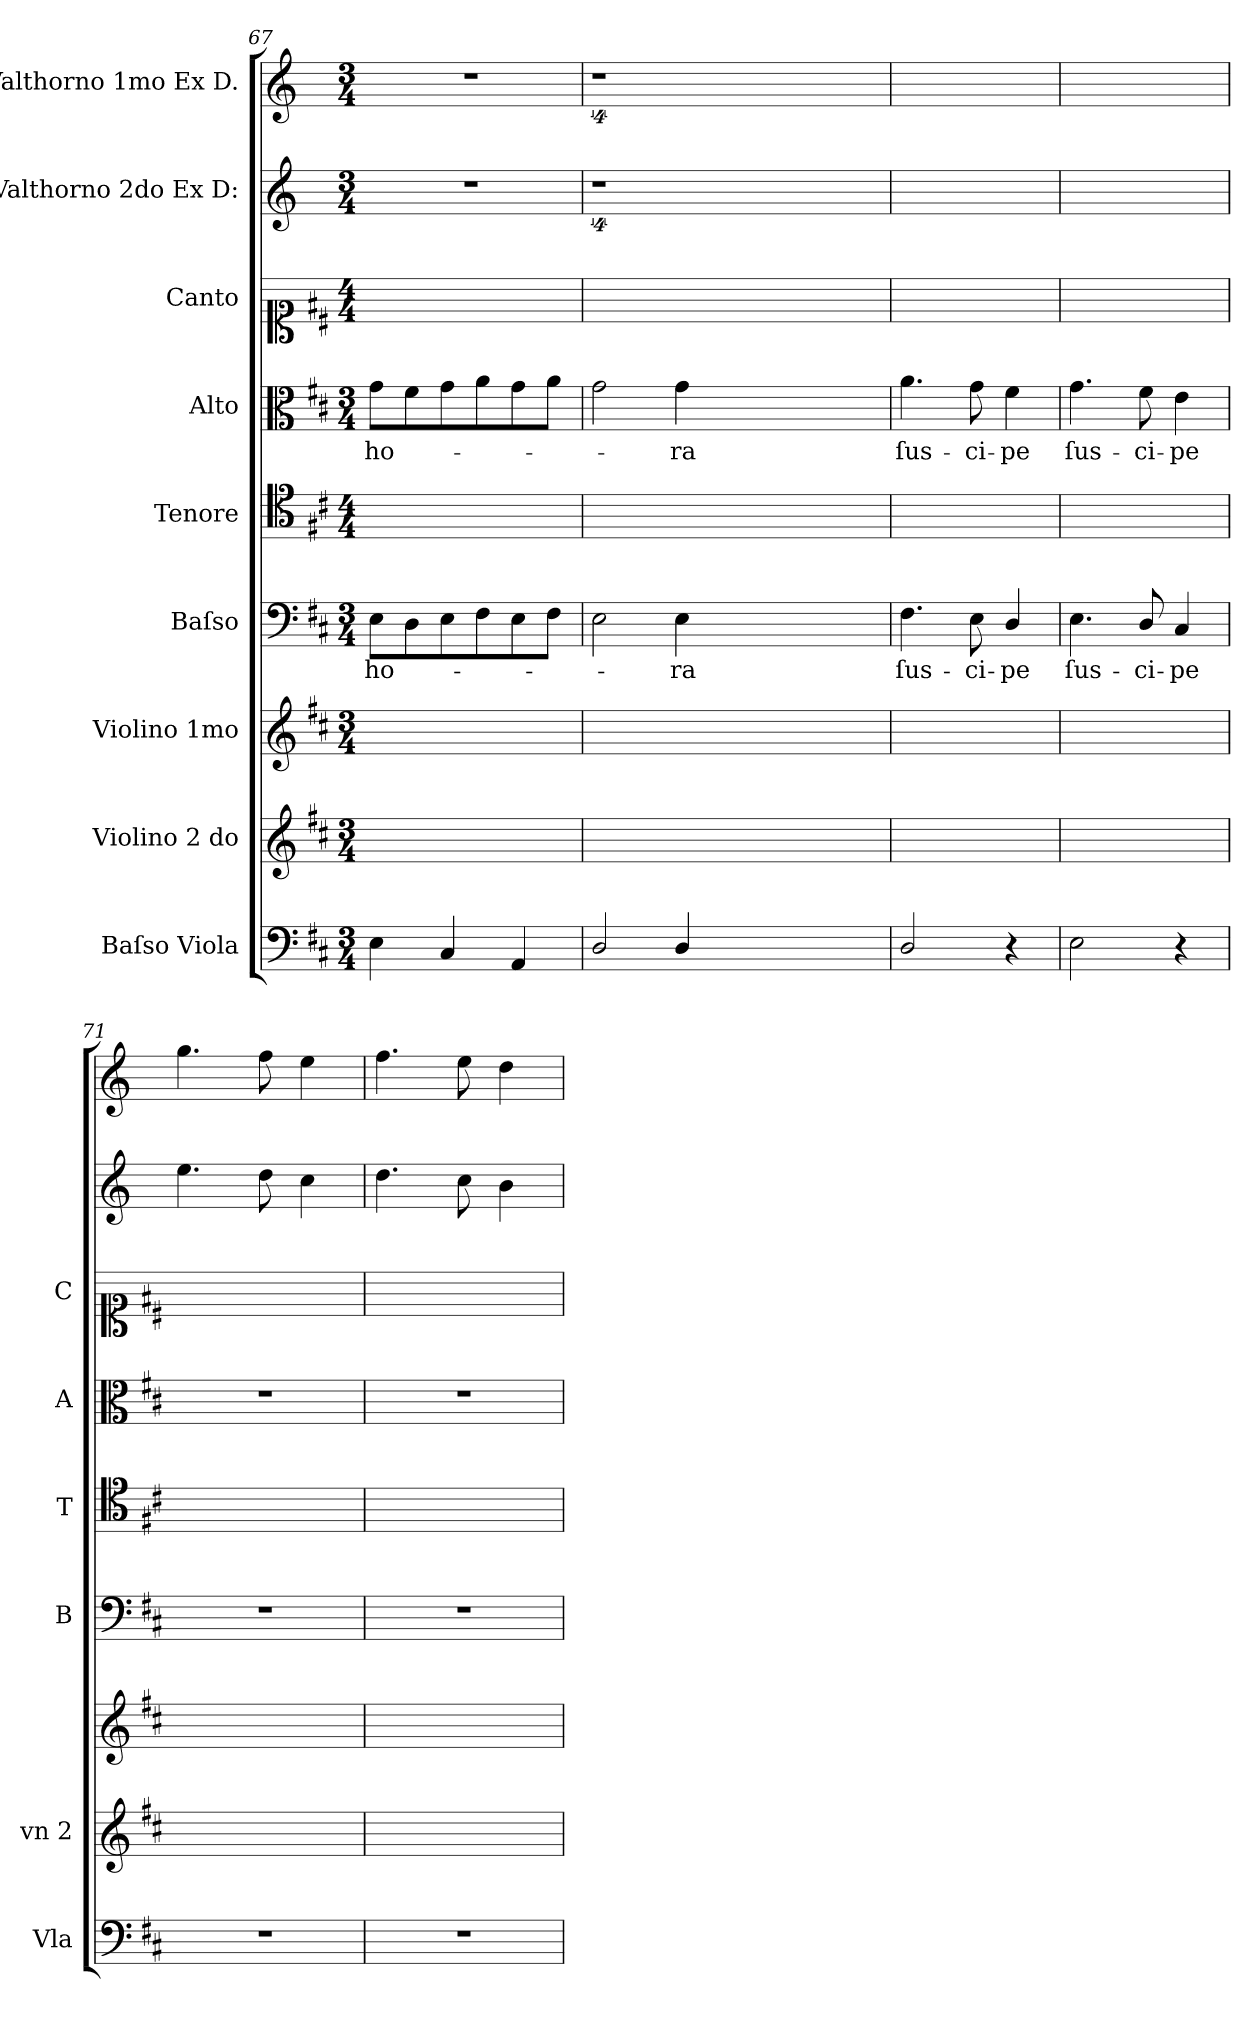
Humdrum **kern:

**kern	**kern	**kern	**kern	**text	**kern	**kern	**text	**kern	**kern	**kern
*part9	*part8	*part7	*part6	*part6	*part5	*part4	*part4	*part3	*part2	*part1
*staff9	*staff8	*staff7	*staff6	*staff6	*staff5	*staff4	*staff4	*staff3	*staff2	*staff1
*I"Baſso Viola	*I"Violino 2 do	*I"Violino 1mo	*I"Baſso	*	*I"Tenore	*I"Alto	*	*I"Canto	*I"Valthorno 2do Ex D:	*I"Valthorno 1mo Ex D.
*I'Vla	*I'vn 2	*	*I'B	*	*I'T	*I'A	*	*I'C	*	*
*clefF4	*clefG2	*clefG2	*clefF4	*	*clefC4	*clefC3	*	*clefC1	*clefG2	*clefG2
*	*	*	*	*	*	*	*	*	*ITrd6c10	*ITrd6c10
*k[f#c#]	*k[f#c#]	*k[f#c#]	*k[f#c#]	*	*k[f#c#]	*k[f#c#]	*	*k[f#c#]	*k[f#c#]	*k[f#c#]
*M3/4	*M3/4	*M3/4	*M3/4	*	*M4/4	*M3/4	*	*M4/4	*M3/4	*M3/4
=67	=67	=67	=67	=67	=67	=67	=67	=67	=67	=67
4E\	2.ryy	2.ryy	8E\L	ho-	2.ryy	8g\L	ho-	2.ryy	2.r	2.r
.	.	.	8D\	.	.	8f#\	.	.	.	.
4C#/	.	.	8E\	.	.	8g\	.	.	.	.
.	.	.	8F#\	.	.	8a\	.	.	.	.
4AA/	.	.	8E\	.	.	8g\	.	.	.	.
.	.	.	8F#\J	.	.	8a\J	.	.	.	.
=68	=68	=68	=68	=68	=68	=68	=68	=68	=68	=68
2D/	2.ryy	2.ryy	2E\	.	2.ryy	2g\	.	2.ryy	4%9r	4%9r
4D/	.	.	4E\	-ra	.	4g\	-ra	.	.	.
1.ryy	1.ryy	1.ryy	1.ryy	.	1.ryy	1.ryy	.	1.ryy	.	.
=69	=69	=69	=69	=69	=69	=69	=69	=69	=69	=69
2D/	2.ryy	2.ryy	4.F#\	ſus-	2.ryy	4.a\	ſus-	2.ryy	2.ryy	2.ryy
.	.	.	8E\	-ci-	.	8g\	-ci-	.	.	.
4r	.	.	4D/	-pe	.	4f#\	-pe	.	.	.
=70	=70	=70	=70	=70	=70	=70	=70	=70	=70	=70
2E\	2.ryy	2.ryy	4.E\	ſus-	2.ryy	4.g\	ſus-	2.ryy	2.ryy	2.ryy
.	.	.	8D/	-ci-	.	8f#\	-ci-	.	.	.
4r	.	.	4C#/	-pe	.	4e\	-pe	.	.	.
=71	=71	=71	=71	=71	=71	=71	=71	=71	=71	=71
2.r	2.ryy	2.ryy	2.r	.	2.ryy	2.r	.	2.ryy	4.f#\	4.a\
.	.	.	.	.	.	.	.	.	8e\	8g\
.	.	.	.	.	.	.	.	.	4d\	4f#\
=72	=72	=72	=72	=72	=72	=72	=72	=72	=72	=72
2.r	2.ryy	2.ryy	2.r	.	2.ryy	2.r	.	2.ryy	4.e\	4.g\
.	.	.	.	.	.	.	.	.	8d\	8f#\
.	.	.	.	.	.	.	.	.	4c#\	4e\
=	=	=	=	=	=	=	=	=	=	=
*-	*-	*-	*-	*-	*-	*-	*-	*-	*-	*-
